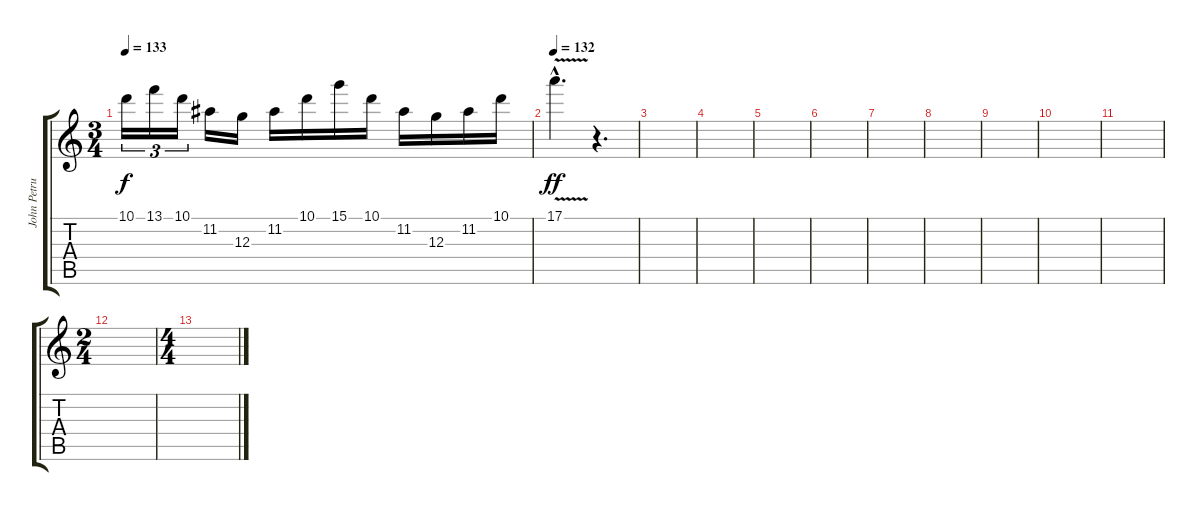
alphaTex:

\track ("John Petrucci" "John Petru") {instrument distortionguitar}
\staff {score tabs}
\tuning (E4 B3 G3 D3 A2 E2) {hide}
\ts (3 4)
\tempo 133
\clef g2
\ks c
10.1.16{tu (3 2) dy f} 13.1.16{tu (3 2)} 10.1.16{tu (3 2)} 11.2.16 12.3.16 11.2.16 10.1.16 15.1.16 10.1.16 11.2.16 12.3.16 11.2.16 10.1.16 |
\tempo 132
17.1{v hac}.4{d dy ff} r.4{d} |
|
|
|
|
|
|
|
|
|
\ts (2 4)
|
\ts (4 4)
